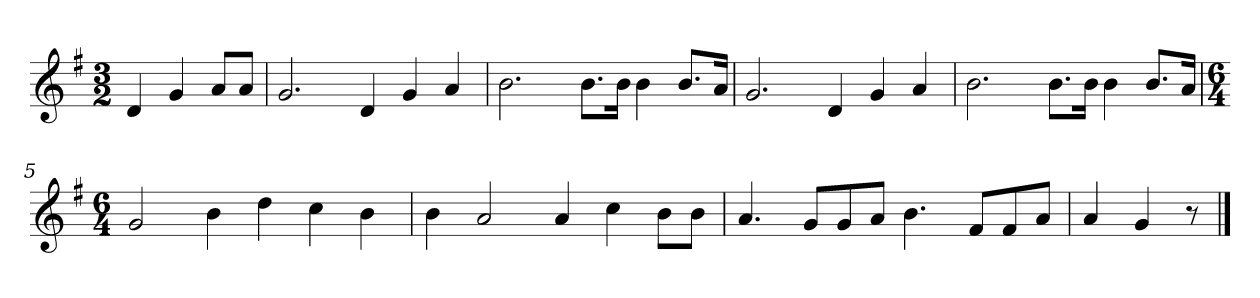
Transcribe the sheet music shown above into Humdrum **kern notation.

**kern
*part1
*staff1
*k[f#]
*M3/2
*MM120
=
4d
4g
8aL
8aJ
=1
2.g
4d
4g
4a
=2
2.b
8.bL
16bJk
4b
8.bL
16aJk
=3
2.g
4d
4g
4a
=4
2.b
8.bL
16bJk
4b
8.bL
16aJk
=5
*M6/4
2g
4b
4dd
4cc
4b
=6
4b
2a
4a
4cc
8bL
8bJ
=7
4.a
8gL
8g
8aJ
4.b
8f#L
8f#
8aJ
=8
4a
4g
8r
==
*-
